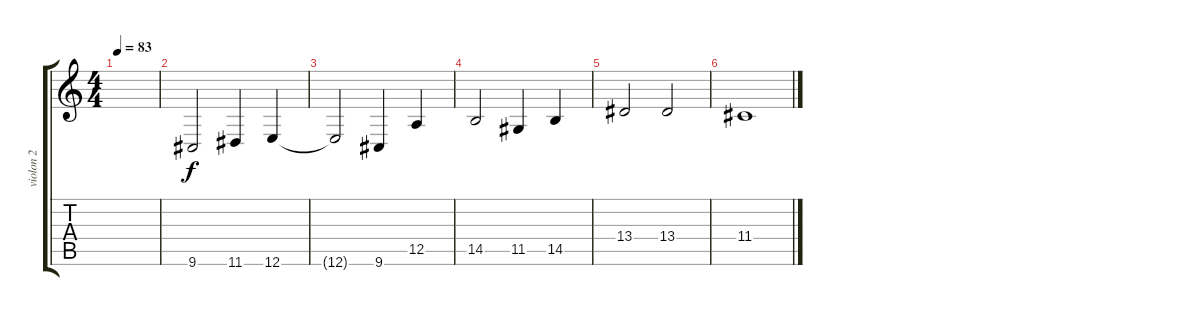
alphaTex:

\track ("violon 2" "violon 2") {instrument violin}
\staff {score tabs}
\tuning (E4 B3 G3 D3 A2 E2) {hide}
\ts (4 4)
\tempo 83
\clef g2
\ks c
|
9.6.2 11.6.4 12.6.4 |
12.6{t}.2 9.6.4 12.5.4 |
14.5.2 11.5.4 14.5.4 |
13.4.2 13.4.2 |
11.4.1
